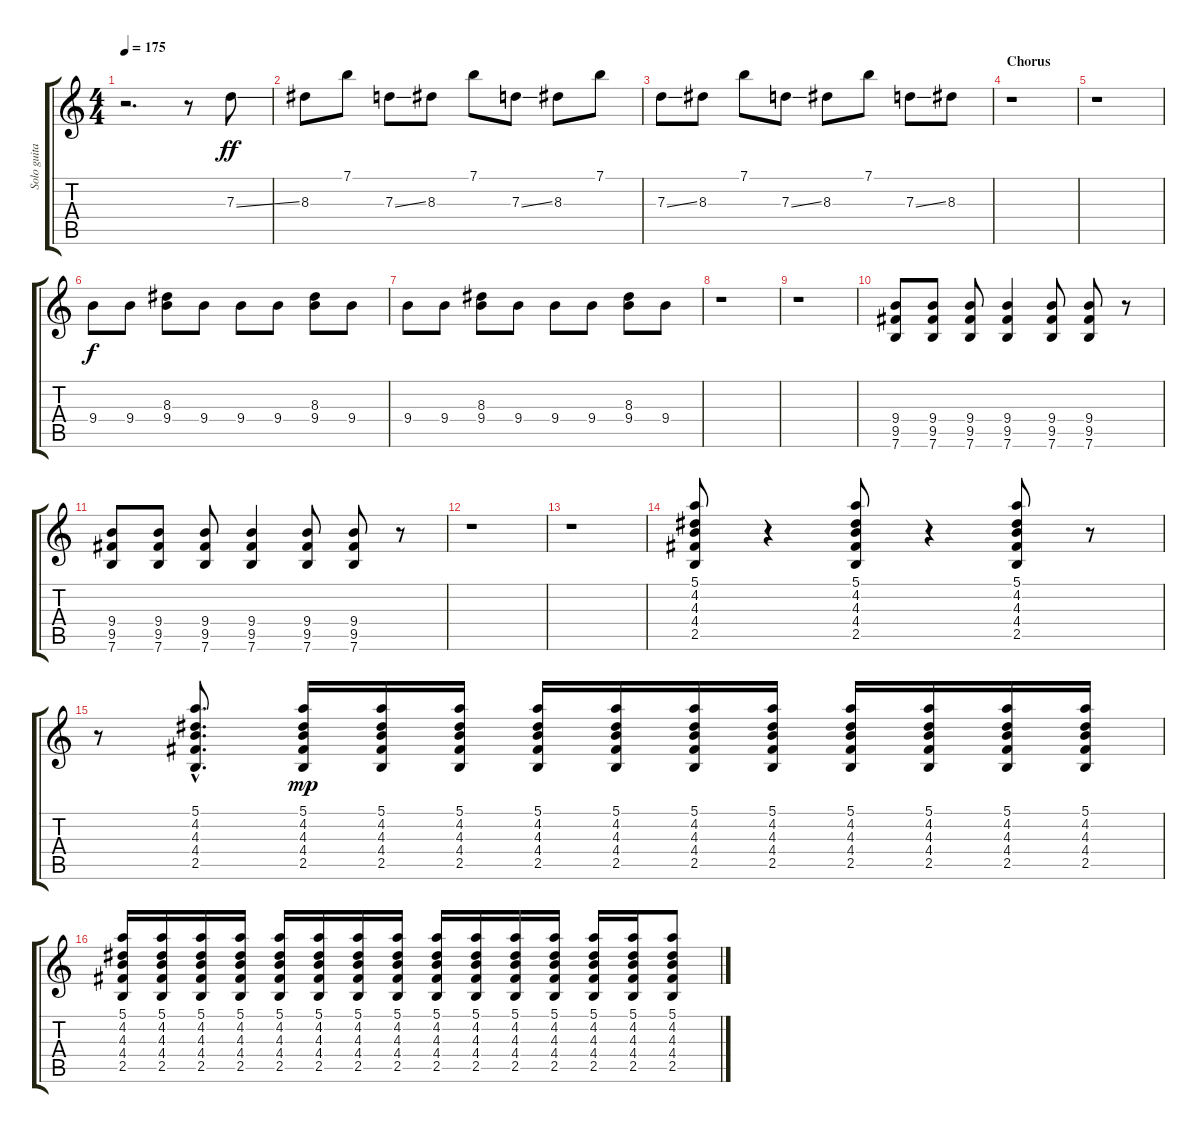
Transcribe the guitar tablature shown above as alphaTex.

\track ("Solo guitar" "Solo guita") {instrument distortionguitar}
\staff {score tabs}
\tuning (E4 B3 G3 D3 A2 E2) {hide}
\ts (4 4)
\tempo 175
\clef g2
\ks c
r.2{d dy ff} r.8 7.3{ss}.8 |
8.3.8 7.1.8 7.3{ss}.8 8.3.8 7.1.8 7.3{ss}.8 8.3.8 7.1.8 |
7.3{ss}.8 8.3.8 7.1.8 7.3{ss}.8 8.3.8 7.1.8 7.3{ss}.8 8.3.8 |
\section ("" "Chorus")
r.1 |
r.1 |
9.4.8{dy f} 9.4.8 (8.3 9.4).8 9.4.8 9.4.8 9.4.8 (8.3 9.4).8 9.4.8 |
9.4.8 9.4.8 (8.3 9.4).8 9.4.8 9.4.8 9.4.8 (8.3 9.4).8 9.4.8 |
r.1 |
r.1 |
(9.4 9.5 7.6).8 (9.4 9.5 7.6).8 (9.4 9.5 7.6).8 (9.4 9.5 7.6).4 (9.4 9.5 7.6).8 (9.4 9.5 7.6).8 r.8 |
(9.4 9.5 7.6).8 (9.4 9.5 7.6).8 (9.4 9.5 7.6).8 (9.4 9.5 7.6).4 (9.4 9.5 7.6).8 (9.4 9.5 7.6).8 r.8 |
r.1 |
r.1 |
(5.1 4.2 4.3 4.4 2.5).8 r.4 (5.1 4.2 4.3 4.4 2.5).8 r.4 (5.1 4.2 4.3 4.4 2.5).8 r.8 |
r.8 (5.1{hac} 4.2{hac} 4.3{hac} 4.4{hac} 2.5{hac}).8{d} (5.1 4.2 4.3 4.4 2.5).16{dy mp} (5.1 4.2 4.3 4.4 2.5).16 (5.1 4.2 4.3 4.4 2.5).16 (5.1 4.2 4.3 4.4 2.5).16 (5.1 4.2 4.3 4.4 2.5).16 (5.1 4.2 4.3 4.4 2.5).16 (5.1 4.2 4.3 4.4 2.5).16 (5.1 4.2 4.3 4.4 2.5).16 (5.1 4.2 4.3 4.4 2.5).16 (5.1 4.2 4.3 4.4 2.5).16 (5.1 4.2 4.3 4.4 2.5).16 |
(5.1 4.2 4.3 4.4 2.5).16 (5.1 4.2 4.3 4.4 2.5).16 (5.1 4.2 4.3 4.4 2.5).16 (5.1 4.2 4.3 4.4 2.5).16 (5.1 4.2 4.3 4.4 2.5).16 (5.1 4.2 4.3 4.4 2.5).16 (5.1 4.2 4.3 4.4 2.5).16 (5.1 4.2 4.3 4.4 2.5).16 (5.1 4.2 4.3 4.4 2.5).16 (5.1 4.2 4.3 4.4 2.5).16 (5.1 4.2 4.3 4.4 2.5).16 (5.1 4.2 4.3 4.4 2.5).16 (5.1 4.2 4.3 4.4 2.5).16 (5.1 4.2 4.3 4.4 2.5).16 (5.1 4.2 4.3 4.4 2.5).8
